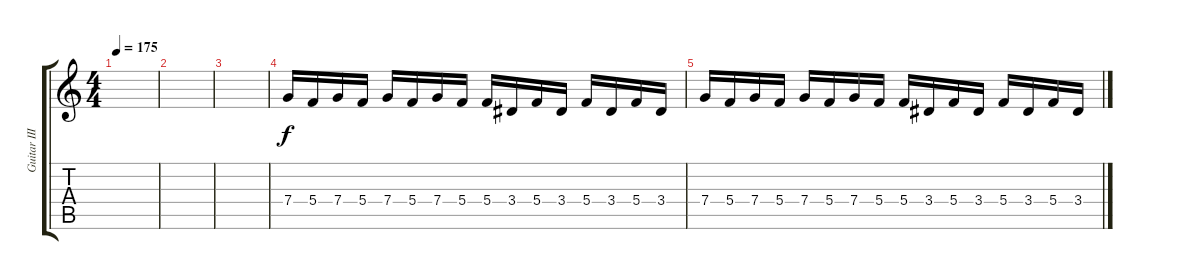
\track ("Guitar III" "Guitar III") {instrument distortionguitar}
\staff {score tabs}
\tuning (D4 A3 F3 C3 G2 C2) {hide}
\ts (4 4)
\tempo 175
\clef g2
\ks c
|
|
|
7.4.16 5.4.16 7.4.16 5.4.16 7.4.16 5.4.16 7.4.16 5.4.16 5.4.16 3.4.16 5.4.16 3.4.16 5.4.16 3.4.16 5.4.16 3.4.16 |
7.4.16 5.4.16 7.4.16 5.4.16 7.4.16 5.4.16 7.4.16 5.4.16 5.4.16 3.4.16 5.4.16 3.4.16 5.4.16 3.4.16 5.4.16 3.4.16
